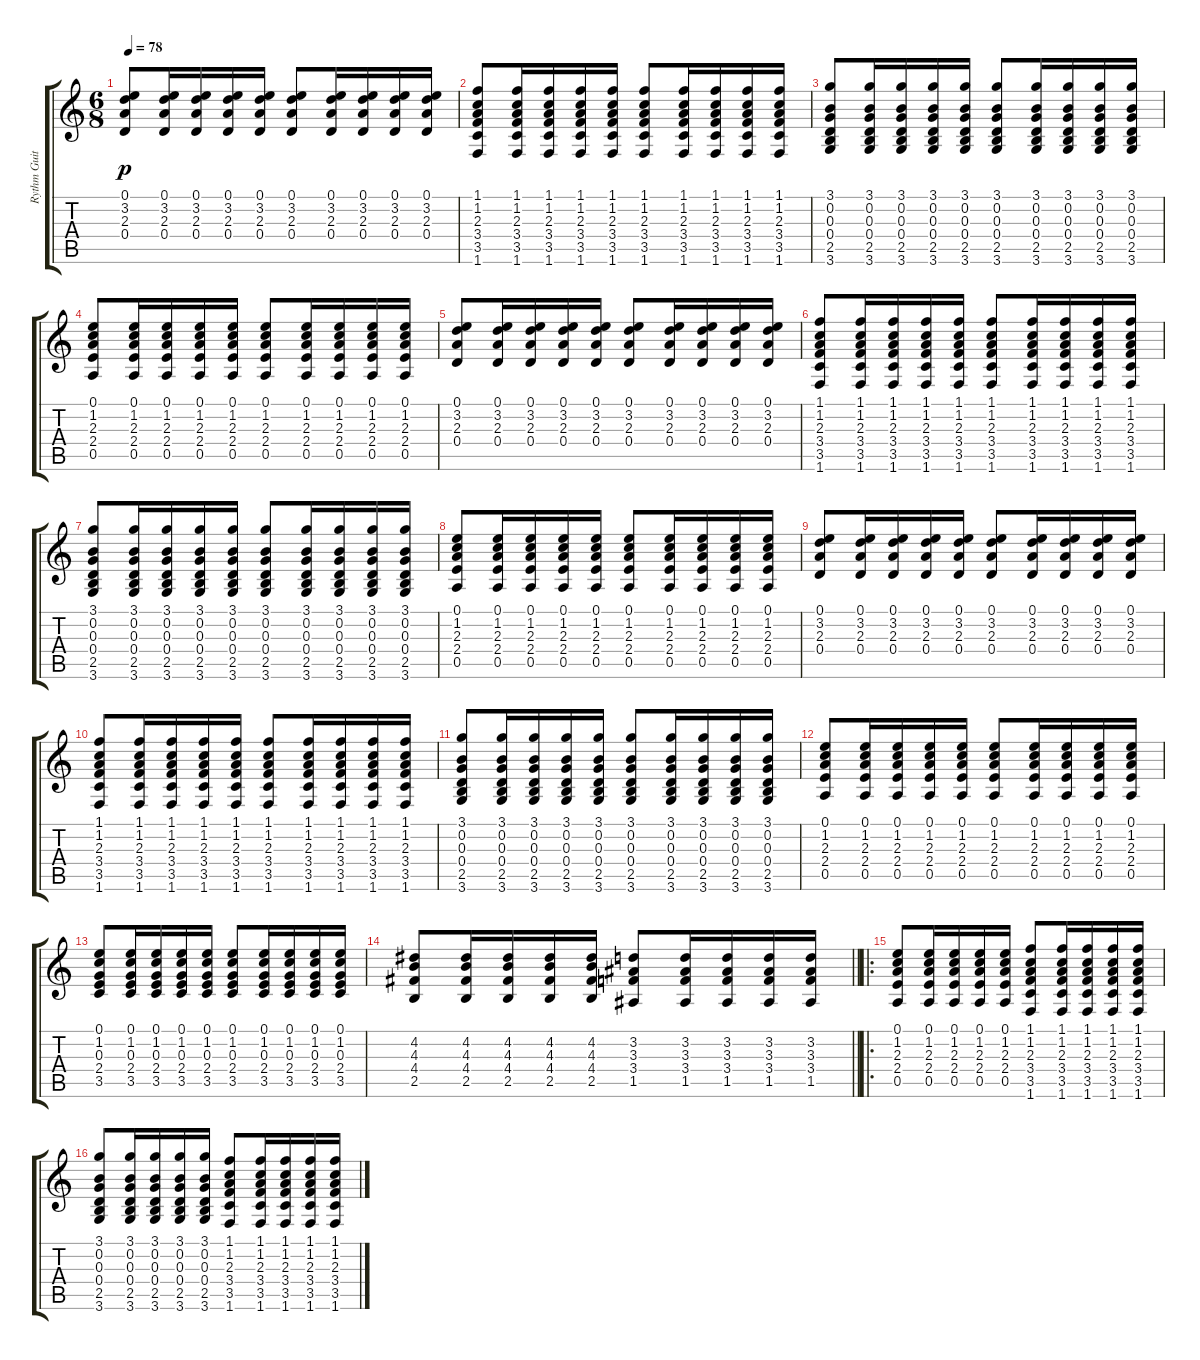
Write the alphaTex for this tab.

\track ("Rythm Guitar" "Rythm Guit") {instrument acousticguitarsteel}
\staff {score tabs}
\tuning (E4 B3 G3 D3 A2 E2) {hide}
\ts (6 8)
\tempo 78
\clef g2
\ks c
(0.1 3.2 2.3 0.4).8{dy p} (0.1 3.2 2.3 0.4).16 (0.1 3.2 2.3 0.4).16 (0.1 3.2 2.3 0.4).16 (0.1 3.2 2.3 0.4).16 (0.1 3.2 2.3 0.4).8 (0.1 3.2 2.3 0.4).16 (0.1 3.2 2.3 0.4).16 (0.1 3.2 2.3 0.4).16 (0.1 3.2 2.3 0.4).16 |
(1.1 1.2 2.3 3.4 3.5 1.6).8 (1.1 1.2 2.3 3.4 3.5 1.6).16 (1.1 1.2 2.3 3.4 3.5 1.6).16 (1.1 1.2 2.3 3.4 3.5 1.6).16 (1.1 1.2 2.3 3.4 3.5 1.6).16 (1.1 1.2 2.3 3.4 3.5 1.6).8 (1.1 1.2 2.3 3.4 3.5 1.6).16 (1.1 1.2 2.3 3.4 3.5 1.6).16 (1.1 1.2 2.3 3.4 3.5 1.6).16 (1.1 1.2 2.3 3.4 3.5 1.6).16 |
(3.1 0.2 0.3 0.4 2.5 3.6).8 (3.1 0.2 0.3 0.4 2.5 3.6).16 (3.1 0.2 0.3 0.4 2.5 3.6).16 (3.1 0.2 0.3 0.4 2.5 3.6).16 (3.1 0.2 0.3 0.4 2.5 3.6).16 (3.1 0.2 0.3 0.4 2.5 3.6).8 (3.1 0.2 0.3 0.4 2.5 3.6).16 (3.1 0.2 0.3 0.4 2.5 3.6).16 (3.1 0.2 0.3 0.4 2.5 3.6).16 (3.1 0.2 0.3 0.4 2.5 3.6).16 |
(0.1 1.2 2.3 2.4 0.5).8 (0.1 1.2 2.3 2.4 0.5).16 (0.1 1.2 2.3 2.4 0.5).16 (0.1 1.2 2.3 2.4 0.5).16 (0.1 1.2 2.3 2.4 0.5).16 (0.1 1.2 2.3 2.4 0.5).8 (0.1 1.2 2.3 2.4 0.5).16 (0.1 1.2 2.3 2.4 0.5).16 (0.1 1.2 2.3 2.4 0.5).16 (0.1 1.2 2.3 2.4 0.5).16 |
(0.1 3.2 2.3 0.4).8 (0.1 3.2 2.3 0.4).16 (0.1 3.2 2.3 0.4).16 (0.1 3.2 2.3 0.4).16 (0.1 3.2 2.3 0.4).16 (0.1 3.2 2.3 0.4).8 (0.1 3.2 2.3 0.4).16 (0.1 3.2 2.3 0.4).16 (0.1 3.2 2.3 0.4).16 (0.1 3.2 2.3 0.4).16 |
(1.1 1.2 2.3 3.4 3.5 1.6).8 (1.1 1.2 2.3 3.4 3.5 1.6).16 (1.1 1.2 2.3 3.4 3.5 1.6).16 (1.1 1.2 2.3 3.4 3.5 1.6).16 (1.1 1.2 2.3 3.4 3.5 1.6).16 (1.1 1.2 2.3 3.4 3.5 1.6).8 (1.1 1.2 2.3 3.4 3.5 1.6).16 (1.1 1.2 2.3 3.4 3.5 1.6).16 (1.1 1.2 2.3 3.4 3.5 1.6).16 (1.1 1.2 2.3 3.4 3.5 1.6).16 |
(3.1 0.2 0.3 0.4 2.5 3.6).8 (3.1 0.2 0.3 0.4 2.5 3.6).16 (3.1 0.2 0.3 0.4 2.5 3.6).16 (3.1 0.2 0.3 0.4 2.5 3.6).16 (3.1 0.2 0.3 0.4 2.5 3.6).16 (3.1 0.2 0.3 0.4 2.5 3.6).8 (3.1 0.2 0.3 0.4 2.5 3.6).16 (3.1 0.2 0.3 0.4 2.5 3.6).16 (3.1 0.2 0.3 0.4 2.5 3.6).16 (3.1 0.2 0.3 0.4 2.5 3.6).16 |
(0.1 1.2 2.3 2.4 0.5).8 (0.1 1.2 2.3 2.4 0.5).16 (0.1 1.2 2.3 2.4 0.5).16 (0.1 1.2 2.3 2.4 0.5).16 (0.1 1.2 2.3 2.4 0.5).16 (0.1 1.2 2.3 2.4 0.5).8 (0.1 1.2 2.3 2.4 0.5).16 (0.1 1.2 2.3 2.4 0.5).16 (0.1 1.2 2.3 2.4 0.5).16 (0.1 1.2 2.3 2.4 0.5).16 |
(0.1 3.2 2.3 0.4).8 (0.1 3.2 2.3 0.4).16 (0.1 3.2 2.3 0.4).16 (0.1 3.2 2.3 0.4).16 (0.1 3.2 2.3 0.4).16 (0.1 3.2 2.3 0.4).8 (0.1 3.2 2.3 0.4).16 (0.1 3.2 2.3 0.4).16 (0.1 3.2 2.3 0.4).16 (0.1 3.2 2.3 0.4).16 |
(1.1 1.2 2.3 3.4 3.5 1.6).8 (1.1 1.2 2.3 3.4 3.5 1.6).16 (1.1 1.2 2.3 3.4 3.5 1.6).16 (1.1 1.2 2.3 3.4 3.5 1.6).16 (1.1 1.2 2.3 3.4 3.5 1.6).16 (1.1 1.2 2.3 3.4 3.5 1.6).8 (1.1 1.2 2.3 3.4 3.5 1.6).16 (1.1 1.2 2.3 3.4 3.5 1.6).16 (1.1 1.2 2.3 3.4 3.5 1.6).16 (1.1 1.2 2.3 3.4 3.5 1.6).16 |
(3.1 0.2 0.3 0.4 2.5 3.6).8 (3.1 0.2 0.3 0.4 2.5 3.6).16 (3.1 0.2 0.3 0.4 2.5 3.6).16 (3.1 0.2 0.3 0.4 2.5 3.6).16 (3.1 0.2 0.3 0.4 2.5 3.6).16 (3.1 0.2 0.3 0.4 2.5 3.6).8 (3.1 0.2 0.3 0.4 2.5 3.6).16 (3.1 0.2 0.3 0.4 2.5 3.6).16 (3.1 0.2 0.3 0.4 2.5 3.6).16 (3.1 0.2 0.3 0.4 2.5 3.6).16 |
(0.1 1.2 2.3 2.4 0.5).8 (0.1 1.2 2.3 2.4 0.5).16 (0.1 1.2 2.3 2.4 0.5).16 (0.1 1.2 2.3 2.4 0.5).16 (0.1 1.2 2.3 2.4 0.5).16 (0.1 1.2 2.3 2.4 0.5).8 (0.1 1.2 2.3 2.4 0.5).16 (0.1 1.2 2.3 2.4 0.5).16 (0.1 1.2 2.3 2.4 0.5).16 (0.1 1.2 2.3 2.4 0.5).16 |
(0.1 1.2 0.3 2.4 3.5).8 (0.1 1.2 0.3 2.4 3.5).16 (0.1 1.2 0.3 2.4 3.5).16 (0.1 1.2 0.3 2.4 3.5).16 (0.1 1.2 0.3 2.4 3.5).16 (0.1 1.2 0.3 2.4 3.5).8 (0.1 1.2 0.3 2.4 3.5).16 (0.1 1.2 0.3 2.4 3.5).16 (0.1 1.2 0.3 2.4 3.5).16 (0.1 1.2 0.3 2.4 3.5).16 |
\barLineRight lightlight
(4.2 4.3 4.4 2.5).8 (4.2 4.3 4.4 2.5).16 (4.2 4.3 4.4 2.5).16 (4.2 4.3 4.4 2.5).16 (4.2 4.3 4.4 2.5).16 (3.2 3.3 3.4 1.5).8 (3.2 3.3 3.4 1.5).16 (3.2 3.3 3.4 1.5).16 (3.2 3.3 3.4 1.5).16 (3.2 3.3 3.4 1.5).16 |
\ro
(0.1 1.2 2.3 2.4 0.5).8 (0.1 1.2 2.3 2.4 0.5).16 (0.1 1.2 2.3 2.4 0.5).16 (0.1 1.2 2.3 2.4 0.5).16 (0.1 1.2 2.3 2.4 0.5).16 (1.1 1.2 2.3 3.4 3.5 1.6).8 (1.1 1.2 2.3 3.4 3.5 1.6).16 (1.1 1.2 2.3 3.4 3.5 1.6).16 (1.1 1.2 2.3 3.4 3.5 1.6).16 (1.1 1.2 2.3 3.4 3.5 1.6).16 |
(3.1 0.2 0.3 0.4 2.5 3.6).8 (3.1 0.2 0.3 0.4 2.5 3.6).16 (3.1 0.2 0.3 0.4 2.5 3.6).16 (3.1 0.2 0.3 0.4 2.5 3.6).16 (3.1 0.2 0.3 0.4 2.5 3.6).16 (1.1 1.2 2.3 3.4 3.5 1.6).8 (1.1 1.2 2.3 3.4 3.5 1.6).16 (1.1 1.2 2.3 3.4 3.5 1.6).16 (1.1 1.2 2.3 3.4 3.5 1.6).16 (1.1 1.2 2.3 3.4 3.5 1.6).16
